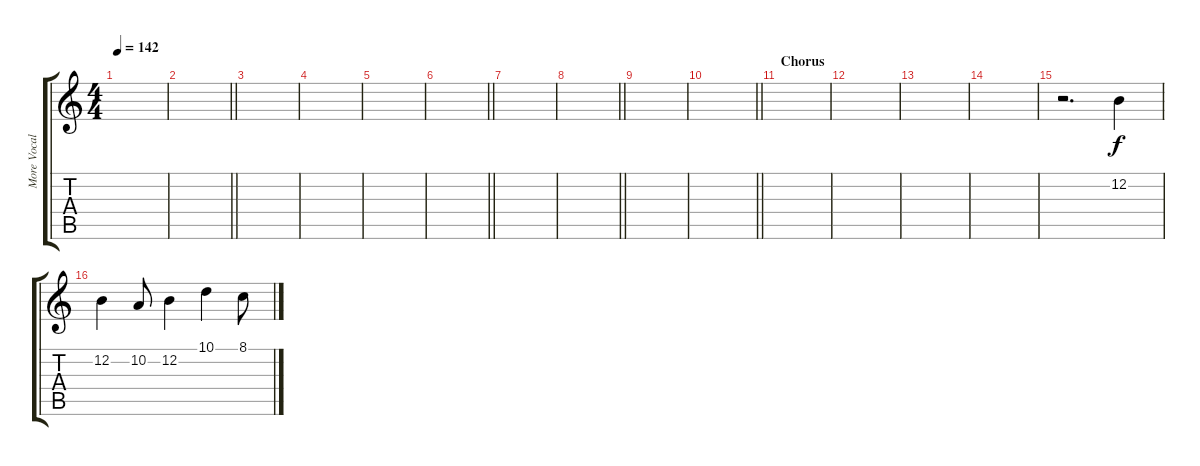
\track ("More Vocals" "More Vocal") {instrument voiceoohs}
\staff {score tabs}
\tuning (E4 B3 G3 D3 A2 E2) {hide}
\ts (4 4)
\tempo 142
\clef g2
\ks c
|
\barLineRight lightlight
|
|
|
|
\barLineRight lightlight
|
|
\barLineRight lightlight
|
|
\barLineRight lightlight
|
\section ("" "Chorus")
|
|
|
|
r.2{d} 12.2.4 |
12.2.4 10.2.8 12.2.4 10.1.4 8.1.8
